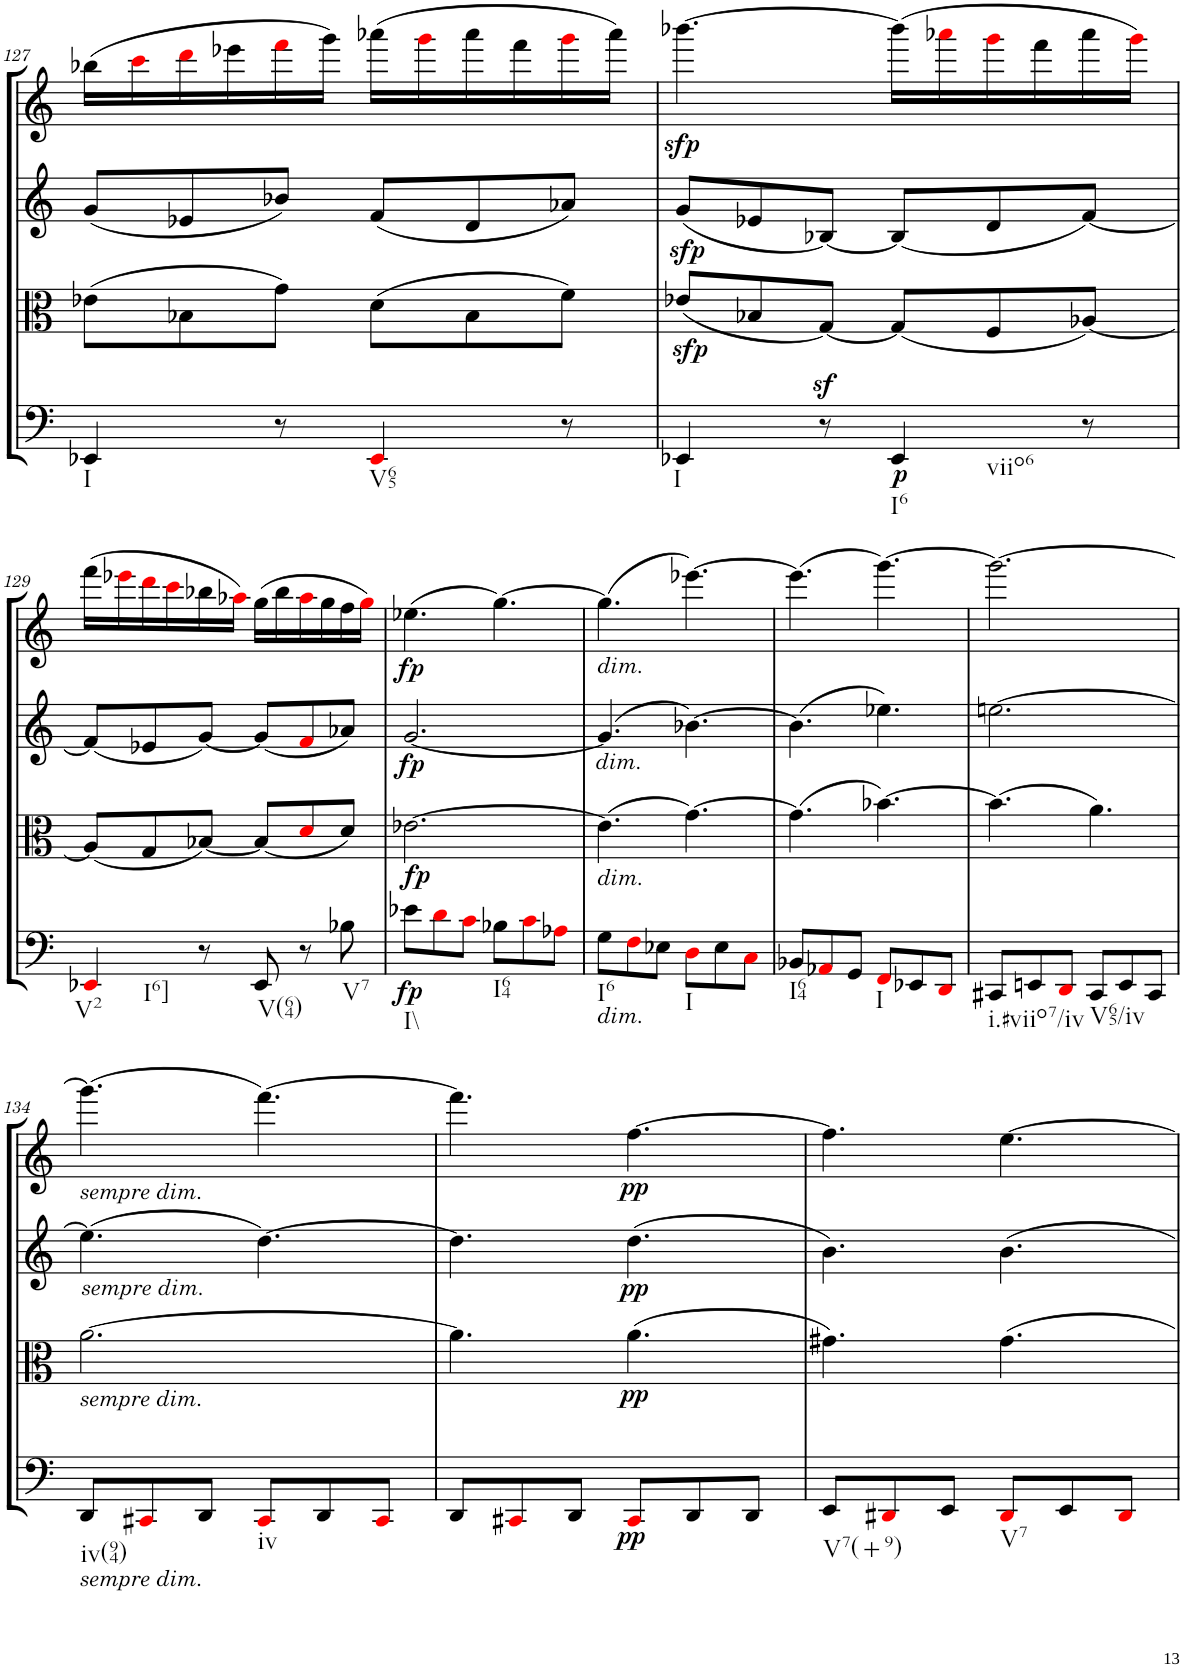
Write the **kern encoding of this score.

**kern	**dynam	**kern	**dynam	**kern	**dynam	**kern	**dynam
*part4	*part4	*part3	*part3	*part2	*part2	*part1	*part1
*staff4	*staff4	*staff3	*staff3	*staff2	*staff2	*staff1	*staff1
*I"Cello	*	*I"Viola	*	*I"2nd Violin	*	*I"1st Violin	*
*	*	*I'Vla	*	*I'Vln	*	*I'Vln	*
!!LO:PB:g=z
*clefF4	*	*clefC3	*	*clefG2	*	*clefG2	*
*k[]	*	*k[]	*	*k[]	*	*k[]	*
*M6/8	*	*M6/8	*	*M6/8	*	*M6/8	*
=127	=127	=127	=127	=127	=127	=127	=127
!LO:TX:b:t=I	!	!	!	!	!	!	!
4EE-X/	.	(8e-X\L	.	(8g/L	.	(16bb-X\LL	.
.	.	.	.	.	.	16ccci\	.
.	.	8B-X\	.	8e-X/	.	16dddi\	.
.	.	.	.	.	.	16eee-X\	.
8r	.	8g\J)	.	8b-X/J)	.	16fffi\	.
.	.	.	.	.	.	16ggg\JJ)	.
!LO:TX:b:t=V65	!	!	!	!	!	!	!
4EE-i/	.	(8d\L	.	(8f/L	.	(16aaa-X\LL	.
.	.	.	.	.	.	16gggi\	.
.	.	8B-\	.	8d/	.	16aaa-\	.
.	.	.	.	.	.	16fff\	.
8r	.	8f\J)	.	8a-X/J)	.	16gggi\	.
.	.	.	.	.	.	16aaa-\JJ)	.
=128	=128	=128	=128	=128	=128	=128	=128
!LO:TX:b:t=I	!	!	!	!	!	!	!
!	!	!	!LO:DY:b	!	!LO:DY:b	!	!LO:DY:b
4EE-X/	.	(8e-X/L	sfp	(8g/L	sfp	[4.bbb-X\	sfp
.	.	8B-X/	.	8e-X/	.	.	.
!	!LO:DY:a	!	!	!	!	!	!
8r	sf	[8G/J)	.	[8B-X/J)	.	.	.
!LO:TX:b:t=I6	!	!	!	!	!	!	!
!LO:TX:b:t=viio6	!	!	!	!	!	!	!
!	!LO:DY:b	!	!	!	!	!	!
4EE-/	p	(8G/L]	.	(8B-/L]	.	(16bbb-\LL]	.
.	.	.	.	.	.	16aaa-Xi\	.
.	.	8F/	.	8d/	.	16gggi\	.
.	.	.	.	.	.	16fff\	.
8r	.	[8A-X/J)	.	[8f/J)	.	16aaa-\	.
.	.	.	.	.	.	16gggi\JJ)	.
!!LO:LB:g=z
=129	=129	=129	=129	=129	=129	=129	=129
!LO:TX:b:t=V2	!	!	!	!	!	!	!
!LO:TX:b:t=I6]	!	!	!	!	!	!	!
4EE-Xi/	.	(8A-/L]	.	(8f/L]	.	(16fff\LL	.
.	.	.	.	.	.	16eee-Xi\	.
.	.	8G/	.	8e-X/	.	16dddi\	.
.	.	.	.	.	.	16ccci\	.
8r	.	[8B-X/J)	.	[8g/J)	.	16bb-X\	.
.	.	.	.	.	.	16aa-Xi\JJ)	.
!LO:TX:b:t=V(64)	!	!	!	!	!	!	!
8EE-/	.	(8B-/L]	.	(8g/L]	.	(16gg\LL	.
.	.	.	.	.	.	16bb-\	.
8r	.	8di/	.	8fi/	.	16aa-i\	.
.	.	.	.	.	.	16gg\	.
!LO:TX:b:t=V7	!	!	!	!	!	!	!
8B-X\	.	8d/J)	.	8a-X/J)	.	16ff\	.
.	.	.	.	.	.	16ggi\JJ)	.
=130	=130	=130	=130	=130	=130	=130	=130
!LO:TX:b:t=I\\	!	!	!	!	!	!	!
!	!LO:DY:b	!	!LO:DY:b	!	!LO:DY:b	!	!LO:DY:b
8e-X\L	fp	[2.e-X\	fp	[2.g/	fp	(4.ee-X\	fp
8di\	.	.	.	.	.	.	.
8ci\J	.	.	.	.	.	.	.
!LO:TX:b:t=I64	!	!	!	!	!	!	!
8B-X\L	.	.	.	.	.	[4.gg\)	.
8ci\	.	.	.	.	.	.	.
8A-Xi\J	.	.	.	.	.	.	.
=131	=131	=131	=131	=131	=131	=131	=131
!	!	!	!	!	!	!LO:TX:b:i:t=dim.	!
!	!	!	!	!LO:TX:b:i:t=dim.	!	!	!
!	!	!LO:TX:b:i:t=dim.	!	!	!	!	!
!LO:TX:b:i:t=dim.	!	!	!	!	!	!	!
!LO:TX:b:t=I6	!	!	!	!	!	!	!
8G\L	.	(4.e-\]	.	(4.g/]	.	(4.gg\]	.
8Fi\	.	.	.	.	.	.	.
8E-X\J	.	.	.	.	.	.	.
!LO:TX:b:t=I	!	!	!	!	!	!	!
8Di\L	.	[4.g\)	.	[4.b-X\)	.	[4.eee-X\)	.
8E-\	.	.	.	.	.	.	.
8Ci\J	.	.	.	.	.	.	.
=132	=132	=132	=132	=132	=132	=132	=132
!LO:TX:b:t=I64	!	!	!	!	!	!	!
8BB-X/L	.	(4.g\]	.	(4.b-\]	.	(4.eee-\]	.
8AA-Xi/	.	.	.	.	.	.	.
8GG/J	.	.	.	.	.	.	.
!LO:TX:b:t=I	!	!	!	!	!	!	!
8FFi/L	.	[4.b-X\)	.	4.ee-X\)	.	[4.ggg\)	.
8EE-X/	.	.	.	.	.	.	.
8DDi/J	.	.	.	.	.	.	.
=133	=133	=133	=133	=133	=133	=133	=133
!LO:TX:b:t=i.#viio7/iv	!	!	!	!	!	!	!
8CC#X/L	.	(4.b-\]	.	[2.een\	.	2.ggg\_	.
8EEn/	.	.	.	.	.	.	.
8DDi/J	.	.	.	.	.	.	.
!LO:TX:b:t=V65/iv	!	!	!	!	!	!	!
8CC#/L	.	4.a\)	.	.	.	.	.
8EE/	.	.	.	.	.	.	.
8CC#/J	.	.	.	.	.	.	.
!!LO:LB:g=z
=134	=134	=134	=134	=134	=134	=134	=134
!	!	!	!	!	!	!LO:TX:b:i:t=sempre dim.	!
!	!	!	!	!LO:TX:b:i:t=sempre dim.	!	!	!
!	!	!LO:TX:b:i:t=sempre dim.	!	!	!	!	!
!LO:TX:b:i:t=sempre dim.	!	!	!	!	!	!	!
!LO:TX:b:t=iv(94)	!	!	!	!	!	!	!
8DD/L	.	[2.a\	.	(4.ee\]	.	(4.ggg\]	.
8CC#Xi/	.	.	.	.	.	.	.
8DD/J	.	.	.	.	.	.	.
!LO:TX:b:t=iv	!	!	!	!	!	!	!
8CC#i/L	.	.	.	[4.dd\)	.	[4.fff\)	.
8DD/	.	.	.	.	.	.	.
8CC#i/J	.	.	.	.	.	.	.
=135	=135	=135	=135	=135	=135	=135	=135
8DD/L	.	4.a\]	.	4.dd\]	.	4.fff\]	.
8CC#Xi/	.	.	.	.	.	.	.
8DD/J	.	.	.	.	.	.	.
!	!LO:DY:b	!	!LO:DY:b	!	!LO:DY:b	!	!LO:DY:b
8CC#i/L	pp	(4.a\	pp	(4.dd\	pp	[4.ff\	pp
8DD/	.	.	.	.	.	.	.
8DD/J	.	.	.	.	.	.	.
=136	=136	=136	=136	=136	=136	=136	=136
!LO:TX:b:t=V7(+9)	!	!	!	!	!	!	!
8EE/L	.	4.g#X\)	.	4.b\)	.	4.ff\]	.
8DD#Xi/	.	.	.	.	.	.	.
8EE/J	.	.	.	.	.	.	.
!LO:TX:b:t=V7	!	!	!	!	!	!	!
8DD#i/L	.	4.g#\	.	4.b\	.	[4.ee\	.
8EE/	.	.	.	.	.	.	.
8DD#i/J	.	.	.	.	.	.	.
=	=	=	=	=	=	=	=
*-	*-	*-	*-	*-	*-	*-	*-
